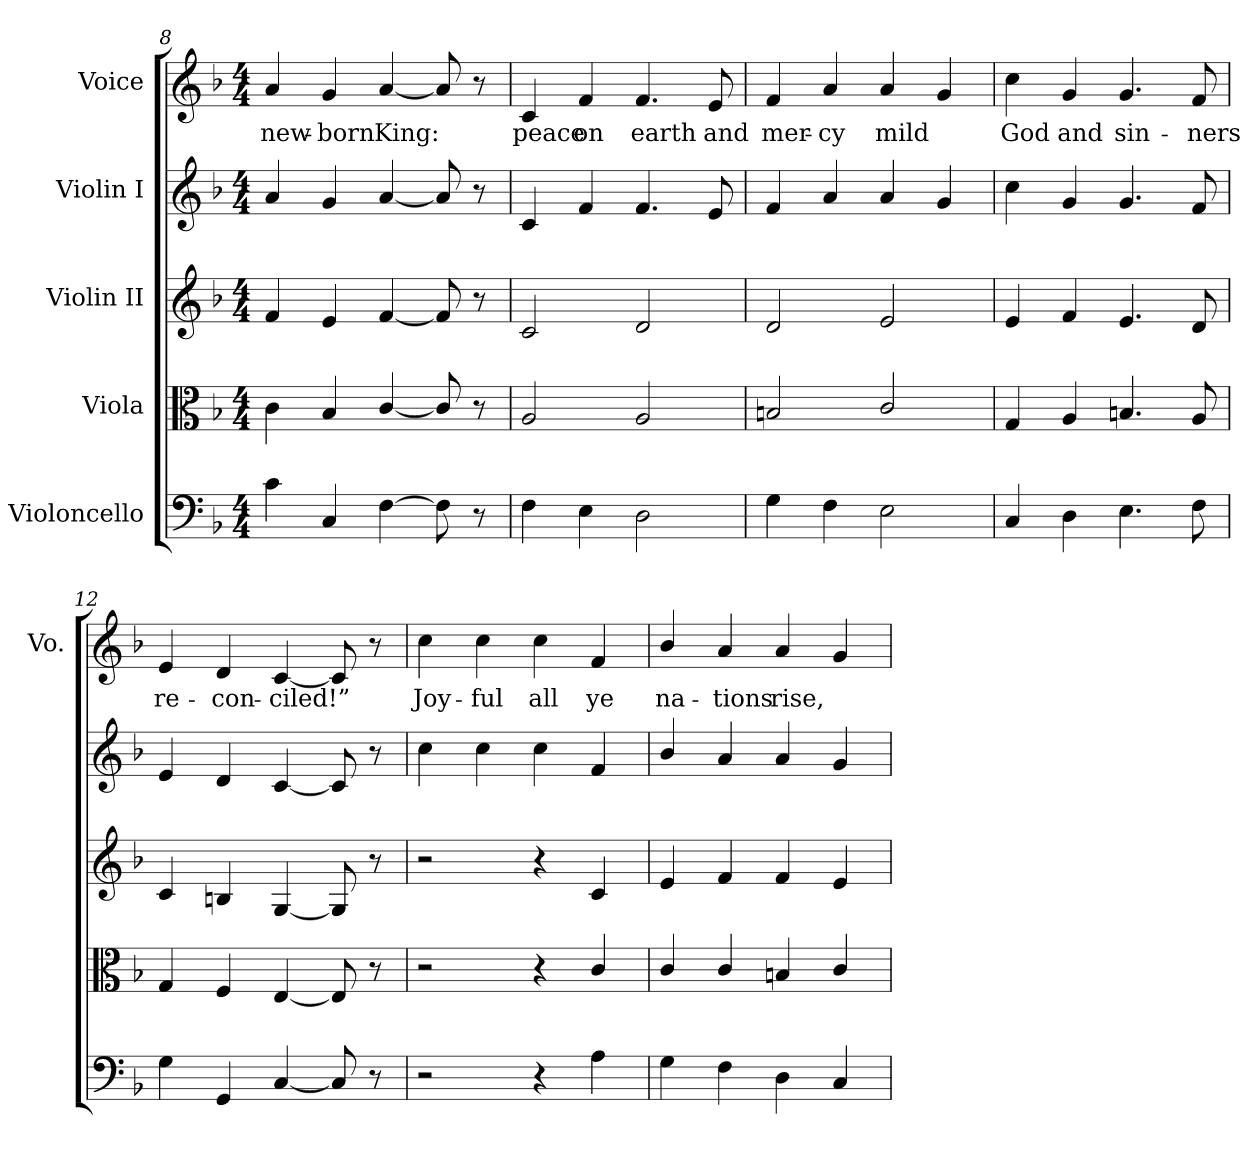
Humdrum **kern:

**kern	**kern	**kern	**kern	**kern	**text
*part5	*part4	*part3	*part2	*part1	*part1
*staff5	*staff4	*staff3	*staff2	*staff1	*staff1
*I"Violoncello	*I"Viola	*I"Violin II	*I"Violin I	*I"Voice	*
*	*	*	*	*I'Vo.	*
*clefF4	*clefC3	*clefG2	*clefG2	*clefG2	*
*k[b-]	*k[b-]	*k[b-]	*k[b-]	*k[b-]	*
*F:	*F:	*F:	*F:	*F:	*
*M4/4	*M4/4	*M4/4	*M4/4	*M4/4	*
=8	=8	=8	=8	=8	=8
!	!	!	!	!	!LO:LY:b
4c\	4c\	4f/	4a/	4a/	new-
!	!	!	!	!	!LO:LY:b
4C/	4B-/	4e/	4g/	4g/	-born
!	!	!	!	!	!LO:LY:b
[>4F\	[<4c/	[<4f/	[<4a/	[<4a/	King:
8F\]	8c/]	8f/]	8a/]	8a/]	.
8r	8r	8r	8r	8r	.
!!LO:PB:g=z
=9	=9	=9	=9	=9	=9
!	!	!	!	!	!LO:LY:b
4F\	2A/	2c/	4c/	4c/	peace
!	!	!	!	!	!LO:LY:b
4E\	.	.	4f/	4f/	on
!	!	!	!	!	!LO:LY:b
2D\	2A/	2d/	4.f/	4.f/	earth
!	!	!	!	!	!LO:LY:b
.	.	.	8e/	8e/	and
=10	=10	=10	=10	=10	=10
!	!	!	!	!	!LO:LY:b
4G\	2Bn/	2d/	4f/	4f/	mer-
!	!	!	!	!	!LO:LY:b
4F\	.	.	4a/	4a/	-cy
!	!	!	!	!	!LO:LY:b
2E\	2c/	2e/	4a/	4a/	mild
.	.	.	4g/	4g/	.
=11	=11	=11	=11	=11	=11
!	!	!	!	!	!LO:LY:b
4C/	4G/	4e/	4cc\	4cc\	God
!	!	!	!	!	!LO:LY:b
4D\	4A/	4f/	4g/	4g/	and
!	!	!	!	!	!LO:LY:b
4.E\	4.Bn/	4.e/	4.g/	4.g/	sin-
!	!	!	!	!	!LO:LY:b
8F\	8A/	8d/	8f/	8f/	-ners
=12	=12	=12	=12	=12	=12
!	!	!	!	!	!LO:LY:b
4G\	4G/	4c/	4e/	4e/	re-
!	!	!	!	!	!LO:LY:b
4GG/	4F/	4Bn/	4d/	4d/	-con-
!	!	!	!	!	!LO:LY:b
[<4C/	[<4E/	[<4G/	[<4c/	[<4c/	-ciled!”
8C/]	8E/]	8G/]	8c/]	8c/]	.
8r	8r	8r	8r	8r	.
!!LO:LB:g=z
=13	=13	=13	=13	=13	=13
!	!	!	!	!	!LO:LY:b
2r	2r	2r	4cc\	4cc\	Joy-
!	!	!	!	!	!LO:LY:b
.	.	.	4cc\	4cc\	-ful
!	!	!	!	!	!LO:LY:b
4r	4r	4r	4cc\	4cc\	all
!	!	!	!	!	!LO:LY:b
4A\	4c/	4c/	4f/	4f/	ye
=14	=14	=14	=14	=14	=14
!	!	!	!	!	!LO:LY:b
4G\	4c/	4e/	4b-/	4b-/	na-
!	!	!	!	!	!LO:LY:b
4F\	4c/	4f/	4a/	4a/	-tions
!	!	!	!	!	!LO:LY:b
4D\	4Bn/	4f/	4a/	4a/	rise,
4C/	4c/	4e/	4g/	4g/	.
=	=	=	=	=	=
*-	*-	*-	*-	*-	*-
